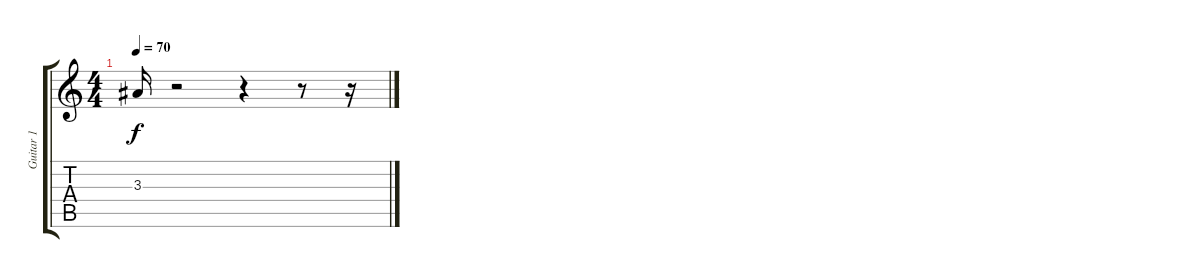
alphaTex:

\track ("Guitar 1" "Guitar 1") {instrument acousticguitarsteel}
\staff {score tabs}
\tuning (E4 B3 G3 D3 A2 E2) {hide}
\ts (4 4)
\tempo 70
\clef g2
\ks c
3.3{t}.16{dy f} r.2 r.4 r.8 r.16
